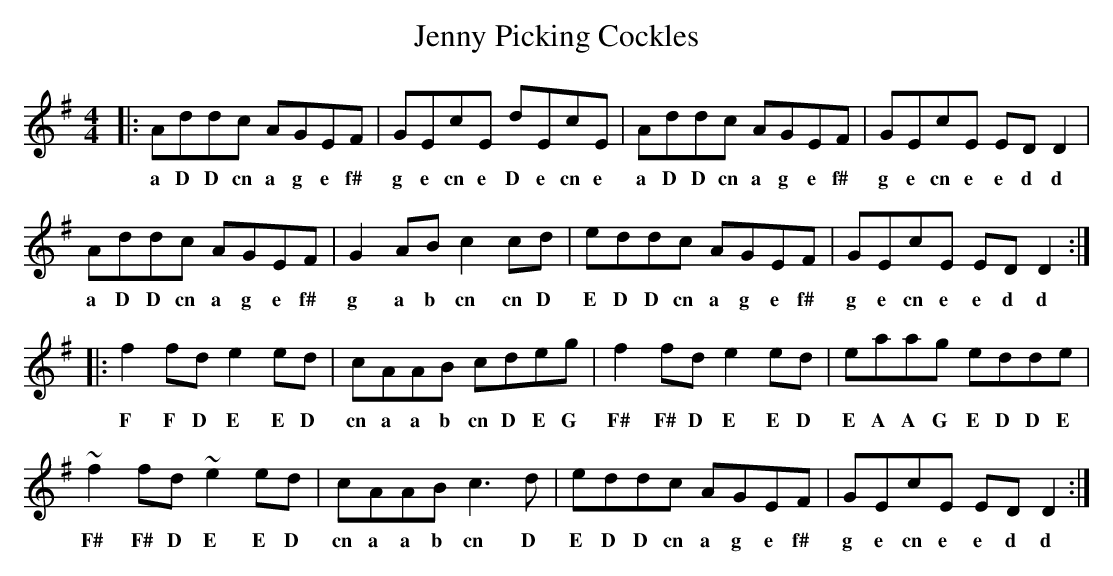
X:1
T: Jenny Picking Cockles
M: 4/4
L: 1/8
K:Dmix
|:Addc AGEF|GEcE dEcE|Addc AGEF|GEcE ED D2|
w:a D D cn a g e f# g e cn e D e cn e a D D cn a g e f# g e cn e e d d
Addc AGEF|G2AB c2cd|eddc AGEF|GEcE ED D2:|
w: a D D cn a g e f# g a b cn cn D E D D cn a g e f# g e cn e e d d
|:f2 fd e2 ed|cAAB cdeg|f2 fd e2 ed|eaag edde|
w:F F D E E D cn a a b cn D E G F# F# D E E D E A A G E D D E
~f2 fd ~e2 ed|cAAB c3 d|eddc AGEF|GEcE ED D2:|
w:F# F# D E E D cn a a b cn D E D D cn a g e f# g e cn e e d d
